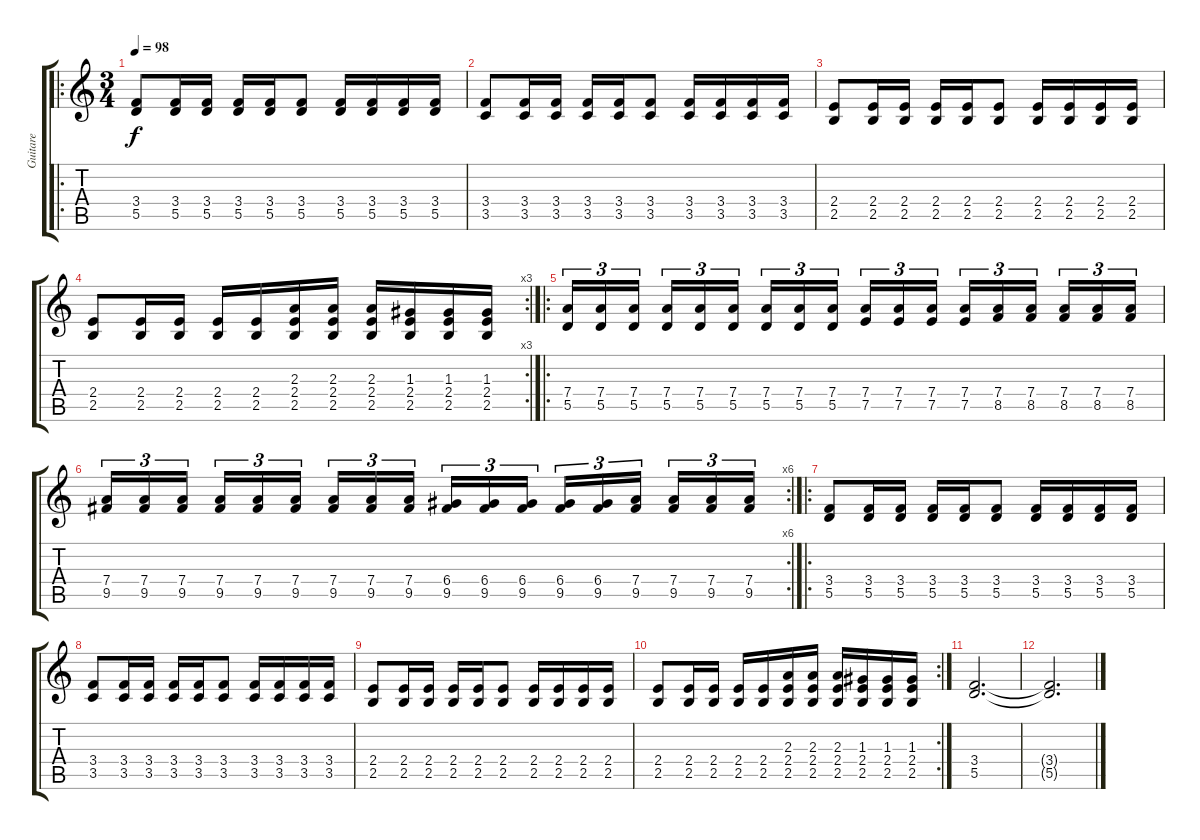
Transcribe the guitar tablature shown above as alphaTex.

\track ("Guitare" "Guitare") {instrument distortionguitar}
\staff {score tabs}
\tuning (E4 B3 G3 D3 A2 E2) {hide}
\ro
\ts (3 4)
\tempo 98
\clef g2
\ks c
(3.4 5.5).8{dy f} (3.4 5.5).16 (3.4 5.5).16 (3.4 5.5).16 (3.4 5.5).16 (3.4 5.5).8 (3.4 5.5).16 (3.4 5.5).16 (3.4 5.5).16 (3.4 5.5).16 |
(3.4 3.5).8 (3.4 3.5).16 (3.4 3.5).16 (3.4 3.5).16 (3.4 3.5).16 (3.4 3.5).8 (3.4 3.5).16 (3.4 3.5).16 (3.4 3.5).16 (3.4 3.5).16 |
(2.4 2.5).8 (2.4 2.5).16 (2.4 2.5).16 (2.4 2.5).16 (2.4 2.5).16 (2.4 2.5).8 (2.4 2.5).16 (2.4 2.5).16 (2.4 2.5).16 (2.4 2.5).16 |
\rc 3
(2.4 2.5).8 (2.4 2.5).16 (2.4 2.5).16 (2.4 2.5).16 (2.4 2.5).16 (2.3 2.4 2.5).16 (2.3 2.4 2.5).16 (2.3 2.4 2.5).16 (1.3 2.4 2.5).16 (1.3 2.4 2.5).16 (1.3 2.4 2.5).16 |
\ro
(7.4 5.5).16{tu (3 2)} (7.4 5.5).16{tu (3 2)} (7.4 5.5).16{tu (3 2) beam splitsecondary} (7.4 5.5).16{tu (3 2)} (7.4 5.5).16{tu (3 2)} (7.4 5.5).16{tu (3 2)} (7.4 5.5).16{tu (3 2)} (7.4 5.5).16{tu (3 2)} (7.4 5.5).16{tu (3 2) beam splitsecondary} (7.4 7.5).16{tu (3 2)} (7.4 7.5).16{tu (3 2)} (7.4 7.5).16{tu (3 2)} (7.4 7.5).16{tu (3 2)} (7.4 8.5).16{tu (3 2)} (7.4 8.5).16{tu (3 2) beam splitsecondary} (7.4 8.5).16{tu (3 2)} (7.4 8.5).16{tu (3 2)} (7.4 8.5).16{tu (3 2)} |
\rc 6
(7.4 9.5).16{tu (3 2)} (7.4 9.5).16{tu (3 2)} (7.4 9.5).16{tu (3 2) beam splitsecondary} (7.4 9.5).16{tu (3 2)} (7.4 9.5).16{tu (3 2)} (7.4 9.5).16{tu (3 2)} (7.4 9.5).16{tu (3 2)} (7.4 9.5).16{tu (3 2)} (7.4 9.5).16{tu (3 2) beam splitsecondary} (6.4 9.5).16{tu (3 2)} (6.4 9.5).16{tu (3 2)} (6.4 9.5).16{tu (3 2)} (6.4 9.5).16{tu (3 2)} (6.4 9.5).16{tu (3 2)} (7.4 9.5).16{tu (3 2) beam splitsecondary} (7.4 9.5).16{tu (3 2)} (7.4 9.5).16{tu (3 2)} (7.4 9.5).16{tu (3 2)} |
\ro
(3.4 5.5).8 (3.4 5.5).16 (3.4 5.5).16 (3.4 5.5).16 (3.4 5.5).16 (3.4 5.5).8 (3.4 5.5).16 (3.4 5.5).16 (3.4 5.5).16 (3.4 5.5).16 |
(3.4 3.5).8 (3.4 3.5).16 (3.4 3.5).16 (3.4 3.5).16 (3.4 3.5).16 (3.4 3.5).8 (3.4 3.5).16 (3.4 3.5).16 (3.4 3.5).16 (3.4 3.5).16 |
(2.4 2.5).8 (2.4 2.5).16 (2.4 2.5).16 (2.4 2.5).16 (2.4 2.5).16 (2.4 2.5).8 (2.4 2.5).16 (2.4 2.5).16 (2.4 2.5).16 (2.4 2.5).16 |
\rc 2
(2.4 2.5).8 (2.4 2.5).16 (2.4 2.5).16 (2.4 2.5).16 (2.4 2.5).16 (2.3 2.4 2.5).16 (2.3 2.4 2.5).16 (2.3 2.4 2.5).16 (1.3 2.4 2.5).16 (1.3 2.4 2.5).16 (1.3 2.4 2.5).16 |
(3.4 5.5).2{d volume 0} |
(3.4{t} 5.5{t}).2{d}
